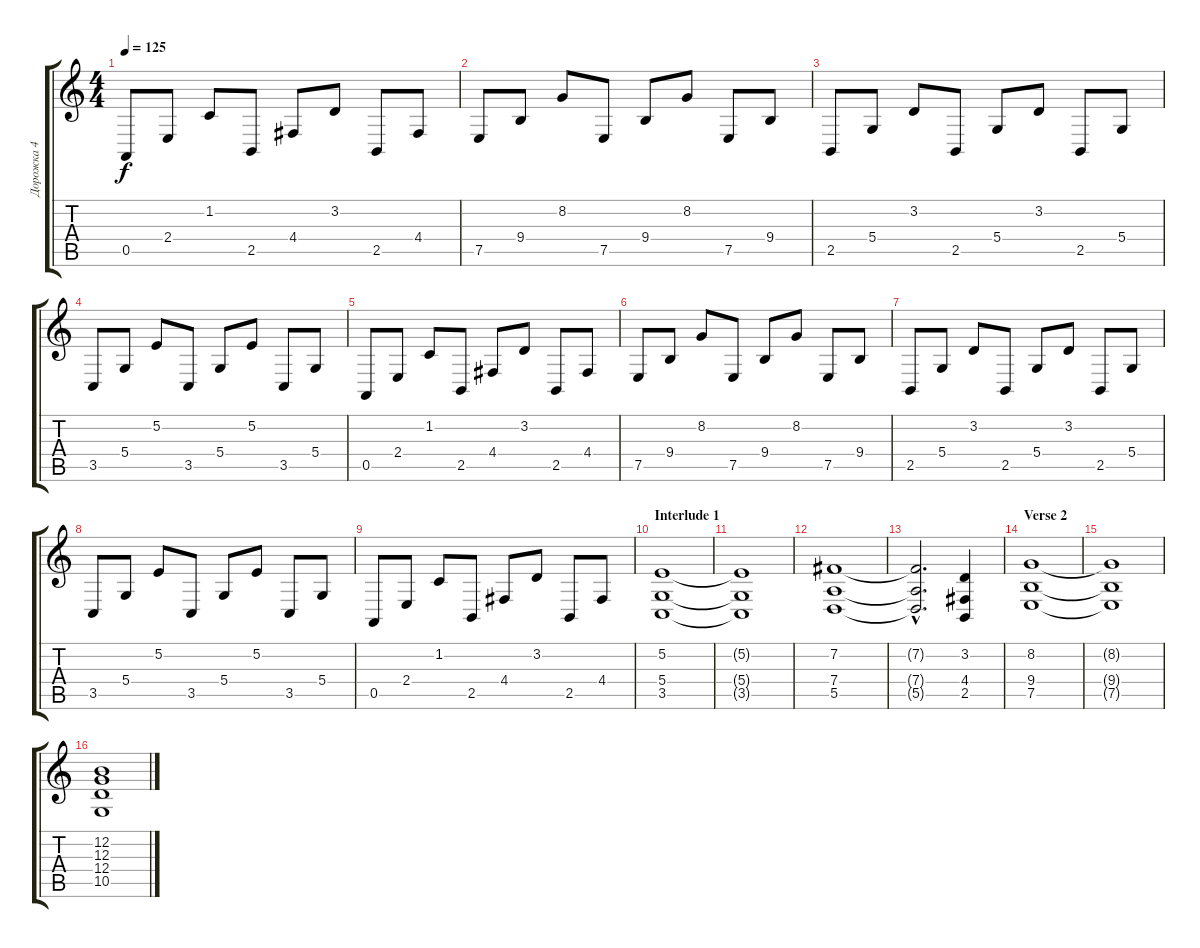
\track ("Дорожка 4" "Дорожка 4") {instrument acousticgrandpiano}
\staff {score tabs}
\tuning (E4 B3 G3 D3 A2 E2) {hide}
\ts (4 4)
\tempo 125
\clef g2
\ks c
0.5.8{dy f} 2.4.8 1.2.8 2.5.8 4.4.8 3.2.8 2.5.8 4.4.8 |
7.5.8 9.4.8 8.2.8 7.5.8 9.4.8 8.2.8 7.5.8 9.4.8 |
2.5.8 5.4.8 3.2.8 2.5.8 5.4.8 3.2.8 2.5.8 5.4.8 |
3.5.8 5.4.8 5.2.8 3.5.8 5.4.8 5.2.8 3.5.8 5.4.8 |
0.5.8 2.4.8 1.2.8 2.5.8 4.4.8 3.2.8 2.5.8 4.4.8 |
7.5.8 9.4.8 8.2.8 7.5.8 9.4.8 8.2.8 7.5.8 9.4.8 |
2.5.8 5.4.8 3.2.8 2.5.8 5.4.8 3.2.8 2.5.8 5.4.8 |
3.5.8 5.4.8 5.2.8 3.5.8 5.4.8 5.2.8 3.5.8 5.4.8 |
0.5.8 2.4.8 1.2.8 2.5.8 4.4.8 3.2.8 2.5.8 4.4.8 |
\section ("" "Interlude 1")
(5.2 5.4 3.5).1 |
(5.2{t} 5.4{t} 3.5{t}).1 |
(7.2 7.4 5.5).1 |
(7.2{hac t} 7.4{hac t} 5.5{hac t}).2{d} (3.2 4.4 2.5).4 |
\section ("" "Verse 2")
(8.2 9.4 7.5).1 |
(8.2{t} 9.4{t} 7.5{t}).1 |
(12.2 12.3 12.4 10.5).1
